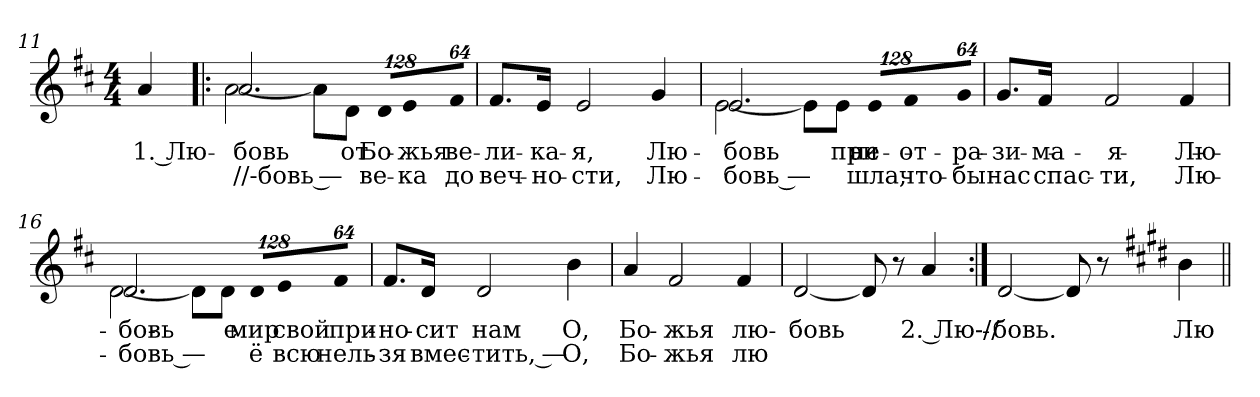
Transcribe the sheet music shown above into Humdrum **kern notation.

**kern	**text	**text
*part1	*part1	*part1
*staff1	*staff1	*staff1
*clefG2	*	*
*k[f#c#]	*	*
*D:	*	*
*M4/4	*	*
=11	=11	=11
!	!LO:LY:b:color=#000000	!
4ai/	1. Лю-	.
=12!|:	=12!|:	=12!|:
!	!LO:LY:b:color=#000000	!LO:LY:b:color=#000000
*^	*	*
2.ai/	[<2ai\	-бовь	//-бовь —
.	8ai\L]	.	.
!	!	!LO:LY:b:color=#000000	!
.	8di\J	от	.
*Xbrackettup	*	*	*
!LO:N:vis=8	!	!	!
!	!	!LO:LY:b:color=#000000	!LO:LY:b:color=#000000
1024%85di/L	4ryy	Бо-	ве-
!LO:N:vis=8	!	!	!
!	!	!LO:LY:b:color=#000000	!LO:LY:b:color=#000000
1024%85ei/	.	-жья	-ка
!LO:N:vis=8	!	!	!
!	!	!LO:LY:b:color=#000000	!LO:LY:b:color=#000000
512%43f#i/J	.	ве-	до
*v	*v	*	*
=13	=13	=13
!	!LO:LY:b:color=#000000	!LO:LY:b:color=#000000
8.f#i/L	-ли-	веч-
!	!LO:LY:b:color=#000000	!LO:LY:b:color=#000000
16ei/Jk	-ка-	-но-
!	!LO:LY:b:color=#000000	!LO:LY:b:color=#000000
2ei/	-я,	-сти,
!	!LO:LY:b:color=#000000	!LO:LY:b:color=#000000
4gi/	Лю-	Лю-
=14	=14	=14
!	!LO:LY:b:color=#000000	!LO:LY:b:color=#000000
*^	*	*
2.ei/	[<2ei\	-бовь	-бовь —
.	8ei\L]	.	.
!	!	!LO:LY:b:color=#000000	!
.	8ei\J	при-	.
!LO:N:vis=8	!	!	!
!	!	!LO:LY:b:color=#000000	!LO:LY:b:color=#000000
1024%85ei/L	4ryy	не-	-шла,
!LO:N:vis=8	!	!	!
!	!	!LO:LY:b:color=#000000	!LO:LY:b:color=#000000
1024%85f#i/	.	-от-	что-
!LO:N:vis=8	!	!	!
!	!	!LO:LY:b:color=#000000	!LO:LY:b:color=#000000
512%43gi/J	.	-ра-	-бы
*v	*v	*	*
!!LO:LB:g=z
=15	=15	=15
!	!LO:LY:b:color=#000000	!LO:LY:b:color=#000000
8.gi/L	-зи-	нас
!	!LO:LY:b:color=#000000	!LO:LY:b:color=#000000
16f#i/Jk	-ма-	спас-
!	!LO:LY:b:color=#000000	!LO:LY:b:color=#000000
2f#i/	-я	-ти,
!	!LO:LY:b:color=#000000	!LO:LY:b:color=#000000
4f#i/	Лю-	Лю-
=16	=16	=16
!	!LO:LY:b:color=#000000	!LO:LY:b:color=#000000
*^	*	*
2.di/	[<2di\	-бовь	-бовь —
.	8di\L]	.	.
!	!	!LO:LY:b:color=#000000	!
.	8di\J	е -	.
!LO:N:vis=8	!	!	!
!	!	!LO:LY:b:color=#000000	!LO:LY:b:color=#000000
1024%85di/L	4ryy	мир	ё
!LO:N:vis=8	!	!	!
!	!	!LO:LY:b:color=#000000	!LO:LY:b:color=#000000
1024%85ei/	.	свой	всю
!LO:N:vis=8	!	!	!
!	!	!LO:LY:b:color=#000000	!LO:LY:b:color=#000000
512%43f#i/J	.	при-	нель-
*v	*v	*	*
=17	=17	=17
!	!LO:LY:b:color=#000000	!LO:LY:b:color=#000000
8.f#i/L	-но-	-зя
!	!LO:LY:b:color=#000000	!LO:LY:b:color=#000000
16di/Jk	-сит	вмес-
!	!LO:LY:b:color=#000000	!LO:LY:b:color=#000000
2di/	нам	-тить, —
!	!LO:LY:b:color=#000000	!LO:LY:b:color=#000000
4bi\	О,	О,
=18	=18	=18
!	!LO:LY:b:color=#000000	!LO:LY:b:color=#000000
4ai/	Бо-	Бо-
!	!LO:LY:b:color=#000000	!LO:LY:b:color=#000000
2f#i/	-жья	-жья
!	!LO:LY:b:color=#000000	!LO:LY:b:color=#000000
4f#i/	лю-	лю
!!LO:LB:g=z
=19	=19	=19
!	!LO:LY:b:color=#000000	!
[<2di/	-бовь	.
8di/]	.	.
8r	.	.
!	!LO:LY:b:color=#000000	!
4ai/	2. Лю-//-	.
=20:|!	=20:|!	=20:|!
!	!LO:LY:b:color=#000000	!
[<2di/	-бовь.	.
8di/]	.	.
8r	.	.
*k[f#c#g#d#]	*	*
*E:	*	*
!	!LO:LY:b:color=#000000	!
4bi\	Лю-	.
=||	=||	=||
*-	*-	*-
